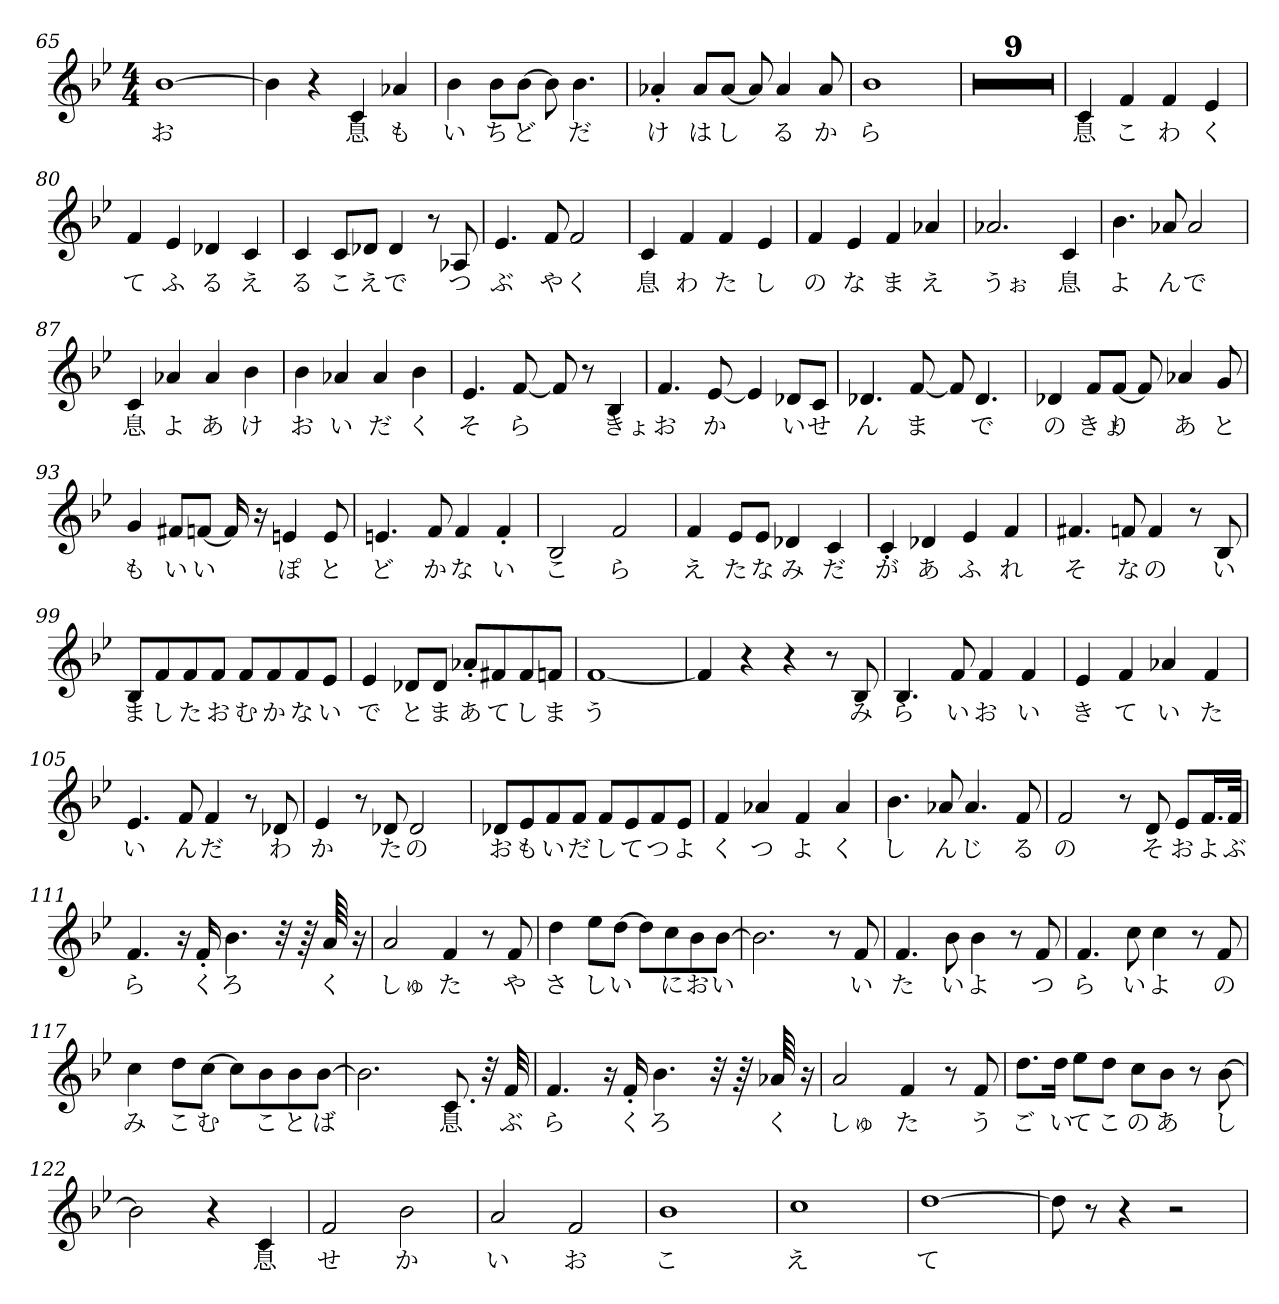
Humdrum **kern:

**kern	**text
*part1	*part1
*staff1	*staff1
*clefG2	*
*k[b-e-]	*
*M4/4	*
=65	=65
[1b-	お
=66	=66
4b-]	.
4r	.
4c	息
4a-X	も
=67	=67
4b-	い
8b-L	ち
[8b-J	ど
8b-]	.
4.b-	だ
=68	=68
4a-X'	け
8a-L	は
[8a-J	し
8a-]	.
4a-	る
8a-	か
=69	=69
1b-	ら
=70	=70
1r	.
=71	=71
1r	.
=72	=72
1r	.
=73	=73
1r	.
=74	=74
1r	.
=75	=75
1r	.
=76	=76
1r	.
=77	=77
1r	.
=78	=78
1r	.
=79	=79
4c	息
4f	こ
4f	わ
4e-	く
=80	=80
4f	て
4e-	ふ
4d-X	る
4c	え
=81	=81
4c	る
8cL	こ
8d-XJ	え
4d-	で
8r	.
8A-X	つ
=82	=82
4.e-	ぶ
8f	や
2f	く
=83	=83
4c	息
4f	わ
4f	た
4e-	し
=84	=84
4f	の
4e-	な
4f	ま
4a-X	え
=85	=85
2.a-X	うぉ
4c	息
=86	=86
4.b-	よ
8a-X	ん
2a-	で
=87	=87
4c	息
4a-X	よ
4a-	あ
4b-	け
=88	=88
4b-	お
4a-X	い
4a-	だ
4b-	く
=89	=89
4.e-	そ
[8f	ら
8f]	.
8r	.
4B-	きょ
=90	=90
4.f	お
[8e-	か
4e-]	.
8d-XL	い
8cJ	せ
=91	=91
4.d-X	ん
[8f	ま
8f]	.
4.d-	で
=92	=92
4d-X	の
8fL	きょ
[8fJ	り
8f]	.
4a-X	あ
8g	と
=93	=93
4g	も
8f#XL	い
[8fnJ	い
16f]	.
16r	.
4en	ぽ
8e	と
=94	=94
4.en	ど
8f	か
4f	な
4f'	い
=95	=95
2B-	こ
2f	ら
=96	=96
4f	え
8e-L	た
8e-J	な
4d-X	み
4c	だ
=97	=97
4c'	が
4d-X	あ
4e-	ふ
4f	れ
=98	=98
4.f#X	そ
8fn	な
4f	の
8r	.
8B-	い
=99	=99
8B-L	ま
8f	し
8f	た
8fJ	お
8fL	む
8f	か
8f	な
8e-J	い
=100	=100
4e-	で
8d-XL	と
8d-J	ま
8a-X'L	あ
8f#X	て
8f#	し
8fnJ	ま
=101	=101
[1f	う
=102	=102
4f]	.
4r	.
4r	.
8r	.
8B-	み
=103	=103
4.B-	ら
8f	い
4f	お
4f	い
=104	=104
4e-	き
4f	て
4a-X	い
4f	た
=105	=105
4.e-	い
8f	ん
4f	だ
8r	.
8d-X	わ
=106	=106
4e-	か
8r	.
8d-X	た
2d-	の
=107	=107
8d-XL	お
8e-	も
8f	い
8fJ	だ
8fL	し
8e-	て
8f	つ
8e-J	よ
=108	=108
4f	く
4a-X	つ
4f	よ
4a-	く
=109	=109
4.b-	し
8a-X	ん
4.a-	じ
8f	る
=110	=110
2f	の
8r	.
8d	そ
8e-L	お
16.fL	よ
32fJJk	ぶ
=111	=111
4.f	ら
16r	.
16f'	く
4.b-	ろ
32r	.
64r	.
64a	く
16r	.
=112	=112
2a	しゅ
4f	た
8r	.
8f	や
=113	=113
4dd	さ
8ee-L	し
[8ddJ	い
8ddL]	.
8cc	に
8b-	お
[8b-J	い
=114	=114
2.b-]	.
8r	.
8f	い
=115	=115
4.f	た
8b-	い
4b-	よ
8r	.
8f	つ
=116	=116
4.f	ら
8cc	い
4cc	よ
8r	.
8f	の
=117	=117
4cc	み
8ddL	こ
[8ccJ	む
8ccL]	.
8b-	こ
8b-	と
[8b-J	ば
=118	=118
2.b-]	.
8.c	息
32r	.
32f	ぶ
=119	=119
4.f	ら
16r	.
16f'	く
4.b-	ろ
32r	.
64r	.
64a-X	く
16r	.
=120	=120
2a	しゅ
4f	た
8r	.
8f	う
=121	=121
8.ddL	ご
16ddJk	い
8ee-L	て
8ddJ	こ
8ccL	の
8b-J	あ
8r	.
[8b-	し
=122	=122
2b-]	.
4r	.
4c	息
=123	=123
2f	せ
2b-	か
=124	=124
2a	い
2f	お
=125	=125
1b-	こ
=126	=126
1cc	え
=127	=127
[1dd	て
=128	=128
8dd]	.
8r	.
4r	.
2r	.
=	=
*-	*-
